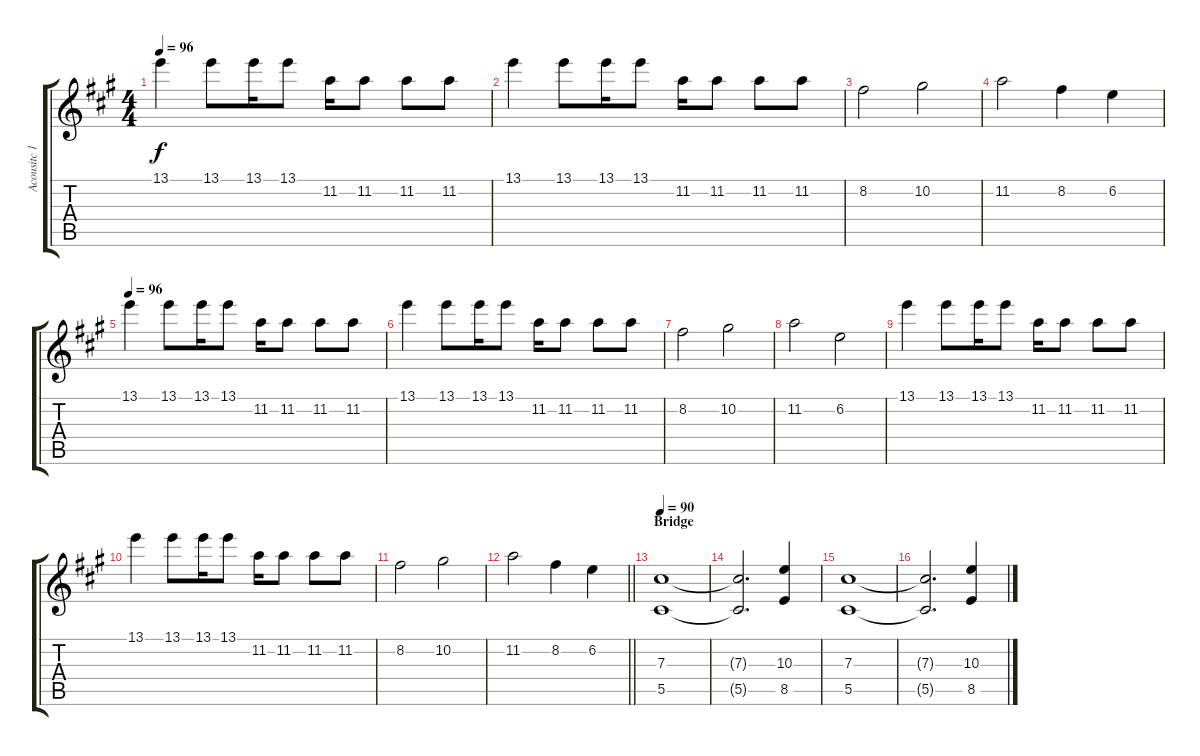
\track ("Acousitc 1" "Acousitc 1") {instrument acousticguitarsteel}
\staff {score tabs}
\tuning (Eb4 Bb3 Gb3 Db3 Ab2 Db2) {hide}
\ts (4 4)
\tempo 96
\clef g2
\ks f#minor
13.1.4{dy f} 13.1.8 13.1.16 13.1.8 11.2.16 11.2.8 11.2.8 11.2.8 |
13.1.4 13.1.8 13.1.16 13.1.8 11.2.16 11.2.8 11.2.8 11.2.8 |
8.2.2 10.2.2 |
11.2.2 8.2.4 6.2.4 |
\tempo 96
13.1.4 13.1.8 13.1.16 13.1.8 11.2.16 11.2.8 11.2.8 11.2.8 |
13.1.4 13.1.8 13.1.16 13.1.8 11.2.16 11.2.8 11.2.8 11.2.8 |
8.2.2 10.2.2 |
11.2.2 6.2.2 |
13.1.4 13.1.8 13.1.16 13.1.8 11.2.16 11.2.8 11.2.8 11.2.8 |
13.1.4 13.1.8 13.1.16 13.1.8 11.2.16 11.2.8 11.2.8 11.2.8 |
8.2.2 10.2.2 |
\barLineRight lightlight
11.2.2 8.2.4 6.2.4 |
\section ("" "Bridge")
\tempo 90
(7.3 5.5).1 |
(7.3{t} 5.5{t}).2{d} (10.3 8.5).4 |
(7.3 5.5).1 |
(7.3{t} 5.5{t}).2{d} (10.3 8.5).4
